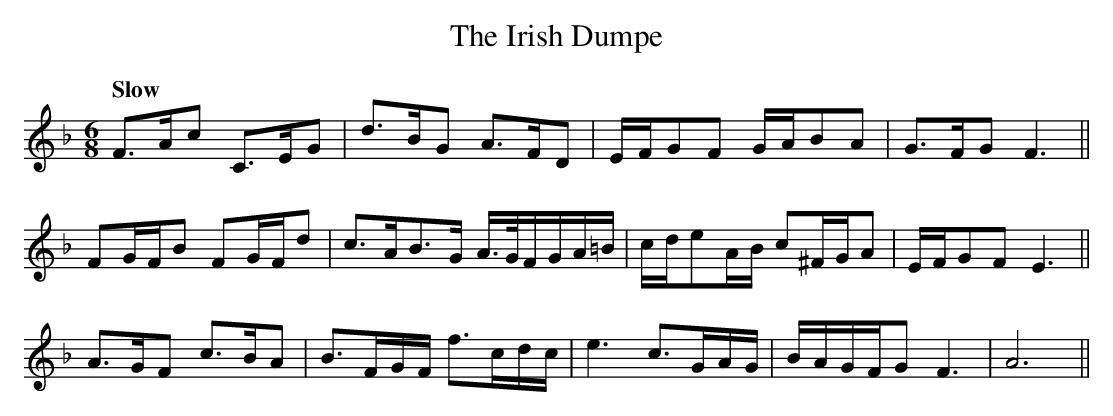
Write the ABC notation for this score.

X:1
T:Irish Dumpe, The
L:1/8
M:6/8
Q:"Slow"
K:F
F>Ac C>EG|d>BG A>FD|E/F/GF G/A/BA|G>FG F3||
FG/F/B FG/F/d|c>AB>G A/>G/F/G/A/=B/|c/d/eA/B/ c^F/G/A|E/F/GF E3||
A>GF c>BA|B>FG/F/ f>cd/c/|e3 c>GA/G/|B/A/G/F/G F3|A6||
